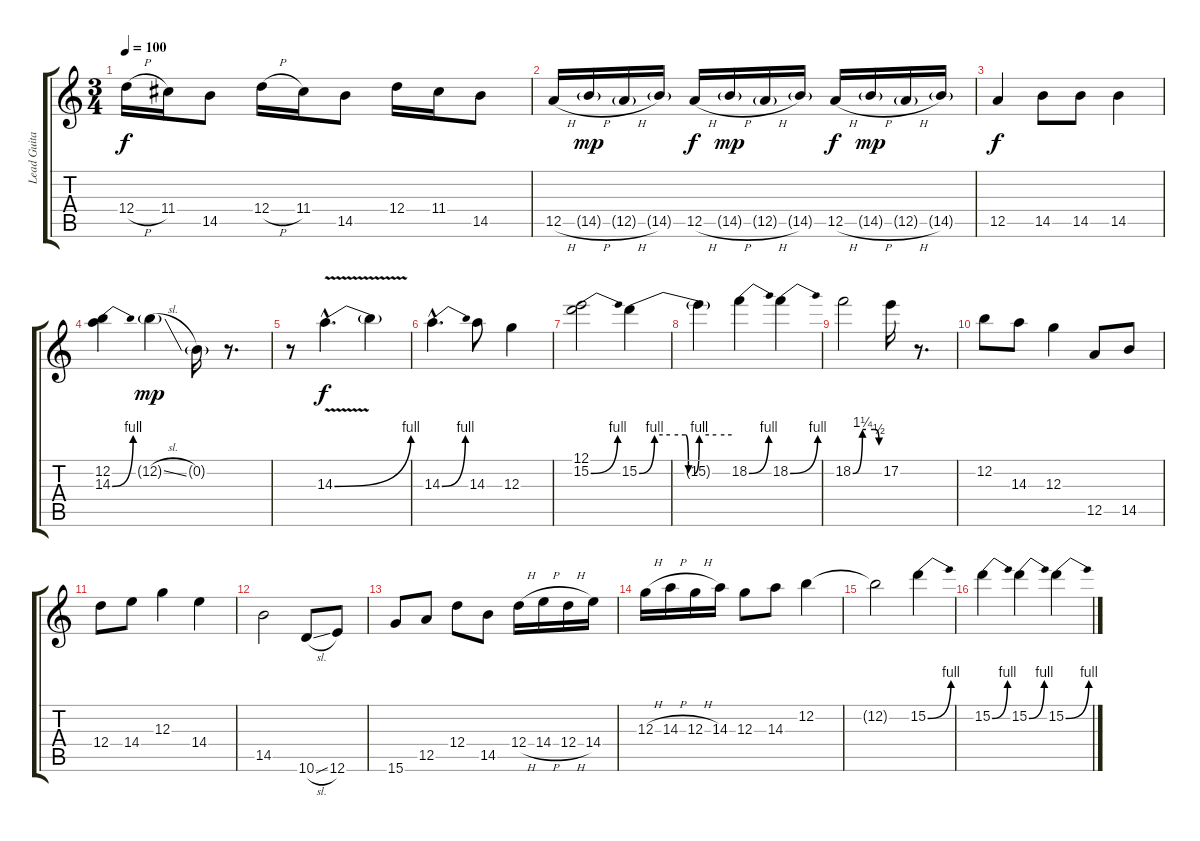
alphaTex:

\track ("Lead Guitar (Martin Barre)" "Lead Guita") {instrument overdrivenguitar}
\staff {score tabs}
\tuning (E4 B3 G3 D3 A2 E2) {hide}
\ts (3 4)
\tempo 100
\clef g2
\ks c
12.4{h}.16{dy f} 11.4.16 14.5.8 12.4{h}.16 11.4.16 14.5.8 12.4.16 11.4.16 14.5.8 |
12.5{h}.16 14.5{h g}.16{dy mp} 12.5{h g}.16 14.5{g}.16 12.5{h}.16{dy f} 14.5{h g}.16{dy mp} 12.5{h g}.16 14.5{g}.16 12.5{h}.16{dy f} 14.5{h g}.16{dy mp} 12.5{h g}.16 14.5{g}.16 |
12.5.4{dy f} 14.5.8 14.5.8 14.5.4 |
(12.2 14.3{be (bend 0 0 60 4)}).4 12.2{sl g}.4{dy mp} 0.2{g}.16 r.8{d} |
r.8 14.3{be (bend 0 0 60 4) v hac}.4{d dy f} 14.3{t}.4 |
14.3{be (bend 0 0 60 4) hac}.4{d} 14.3.8 12.3.4 |
(12.1 15.2{be (bend 0 0 60 4)}).2 15.2{be (custom 0 0 10 4 20 4 30 4 32 0 36 0 39 4 50 4 60 4)}.4 |
15.2{t}.4 18.2{be (bend 0 0 60 4)}.4 18.2{be (bend 0 0 60 4)}.4 |
18.2{be (custom 0 0 22 5 30 5 50 5 60 2)}.2 17.2.16 r.8{d} |
12.2.8 14.3.8 12.3.4 12.5.8 14.5.8 |
12.4.8 14.4.8 12.3.4 14.4.4 |
14.5.2 10.6{sl}.8 12.6.8 |
15.6.8 12.5.8 12.4.8 14.5.8 12.4{h}.16 14.4{h}.16 12.4{h}.16 14.4.16 |
12.3{h}.16 14.3{h}.16 12.3{h}.16 14.3.16 12.3.8 14.3.8 12.2.4 |
12.2{t}.2 15.2{be (bend 0 0 60 4)}.4 |
15.2{be (bend 0 0 60 4)}.4 15.2{be (bend 0 0 60 4)}.4 15.2{be (bend 0 0 60 4)}.4
